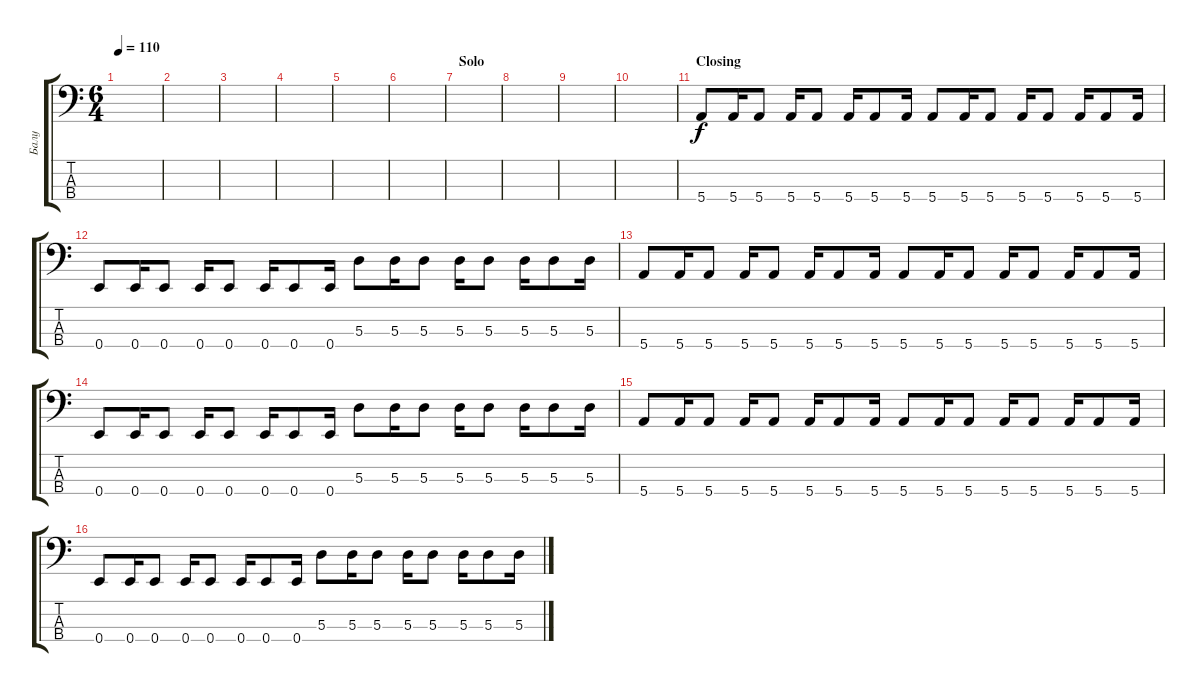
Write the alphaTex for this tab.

\track ("Балу" "Балу") {instrument acousticguitarnylon}
\staff {score tabs}
\tuning (G2 D2 A1 E1) {hide}
\ts (6 4)
\tempo 110
\clef f4
\ks c
|
|
|
|
|
|
\section ("" "Solo")
|
|
|
|
\section ("" "Closing")
5.4.8{volume 10} 5.4.16 5.4.8 5.4.16 5.4.8 5.4.16 5.4.8 5.4.16 5.4.8 5.4.16 5.4.8 5.4.16 5.4.8 5.4.16 5.4.8 5.4.16 |
0.4.8 0.4.16 0.4.8 0.4.16 0.4.8 0.4.16 0.4.8 0.4.16 5.3.8 5.3.16 5.3.8 5.3.16 5.3.8 5.3.16 5.3.8 5.3.16 |
5.4.8 5.4.16 5.4.8 5.4.16 5.4.8 5.4.16 5.4.8 5.4.16 5.4.8 5.4.16 5.4.8 5.4.16 5.4.8 5.4.16 5.4.8 5.4.16 |
0.4.8 0.4.16 0.4.8 0.4.16 0.4.8 0.4.16 0.4.8 0.4.16 5.3.8 5.3.16 5.3.8 5.3.16 5.3.8 5.3.16 5.3.8 5.3.16 |
5.4.8{volume 9} 5.4.16 5.4.8 5.4.16 5.4.8 5.4.16 5.4.8 5.4.16 5.4.8 5.4.16 5.4.8 5.4.16 5.4.8 5.4.16 5.4.8 5.4.16 |
0.4.8{volume 8} 0.4.16 0.4.8 0.4.16 0.4.8 0.4.16 0.4.8 0.4.16 5.3.8 5.3.16 5.3.8 5.3.16 5.3.8 5.3.16 5.3.8 5.3.16
